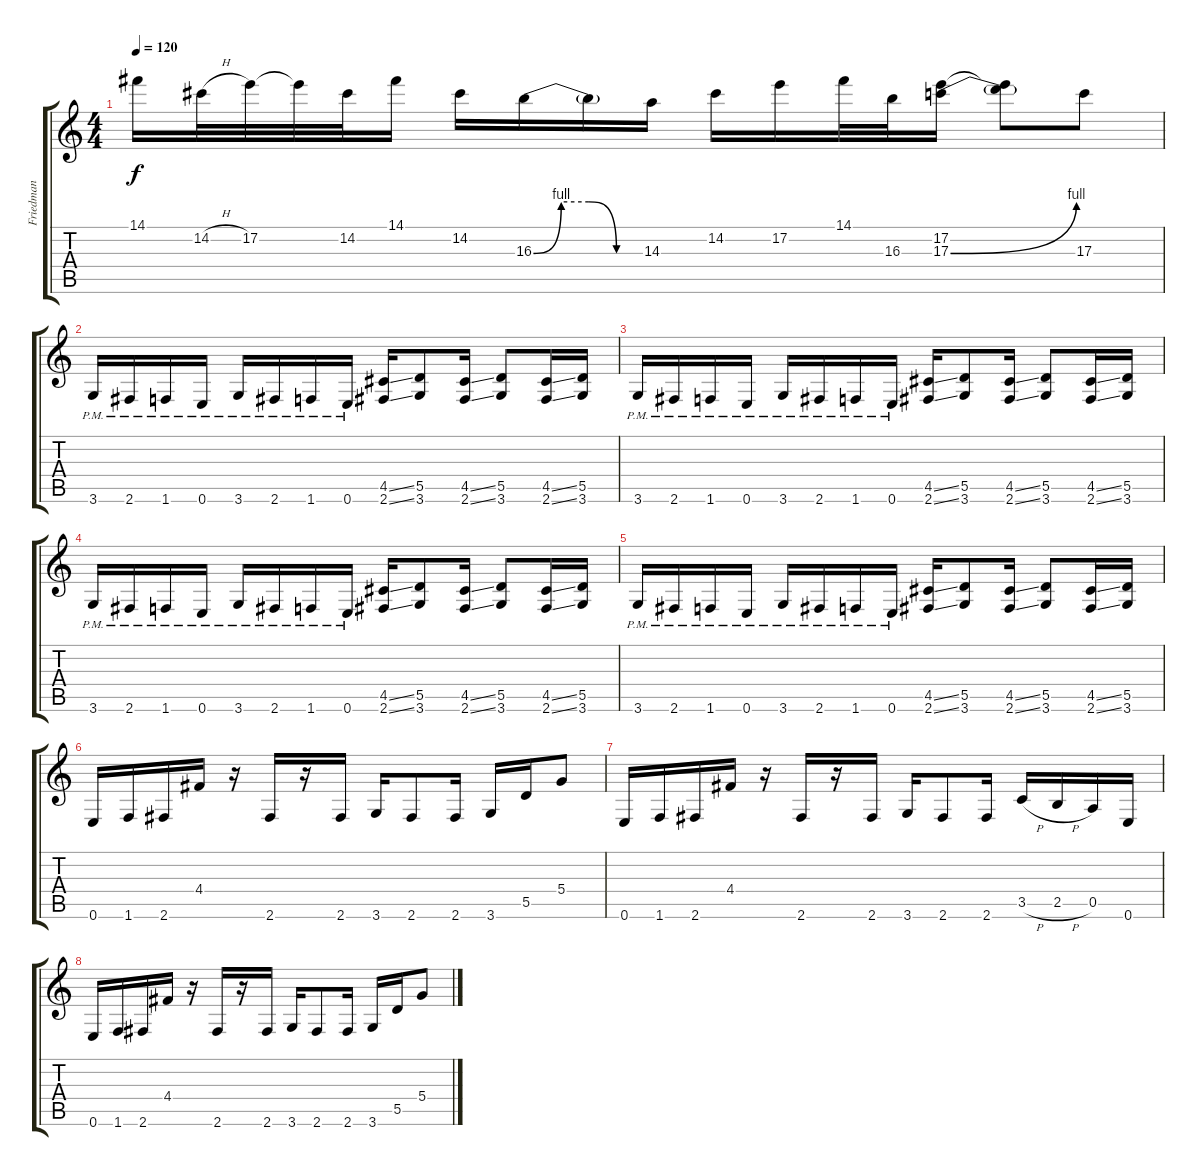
\track ("Friedman" "Friedman") {instrument distortionguitar}
\staff {score tabs}
\tuning (E4 B3 G3 D3 A2 E2) {hide}
\ts (4 4)
\tempo 120
\clef g2
\ks c
14.1.16{dy f} 14.2{h}.32 17.2.32 17.2{t}.32 14.2.32 14.1.16 14.2.16 16.3{be (custom 0 0 15 4 30 4 45 0 60 0)}.16 16.3{t}.16 14.3.16 14.2.16 17.2.16 14.1.32 16.3.32 (17.2 17.3{be (bend 0 0 60 4)}).16 (17.2{t} 17.3{t}).8 17.3.8 |
3.6{pm}.16 2.6{pm}.16 1.6{pm}.16 0.6{pm}.16 3.6{pm}.16 2.6{pm}.16 1.6{pm}.16 0.6{pm}.16 (4.5{ss} 2.6{ss}).16 (5.5 3.6).8 (4.5{ss} 2.6{ss}).16 (5.5 3.6).8 (4.5{ss} 2.6{ss}).16 (5.5 3.6).16 |
3.6{pm}.16 2.6{pm}.16 1.6{pm}.16 0.6{pm}.16 3.6{pm}.16 2.6{pm}.16 1.6{pm}.16 0.6{pm}.16 (4.5{ss} 2.6{ss}).16 (5.5 3.6).8 (4.5{ss} 2.6{ss}).16 (5.5 3.6).8 (4.5{ss} 2.6{ss}).16 (5.5 3.6).16 |
3.6{pm}.16 2.6{pm}.16 1.6{pm}.16 0.6{pm}.16 3.6{pm}.16 2.6{pm}.16 1.6{pm}.16 0.6{pm}.16 (4.5{ss} 2.6{ss}).16 (5.5 3.6).8 (4.5{ss} 2.6{ss}).16 (5.5 3.6).8 (4.5{ss} 2.6{ss}).16 (5.5 3.6).16 |
3.6{pm}.16 2.6{pm}.16 1.6{pm}.16 0.6{pm}.16 3.6{pm}.16 2.6{pm}.16 1.6{pm}.16 0.6{pm}.16 (4.5{ss} 2.6{ss}).16 (5.5 3.6).8 (4.5{ss} 2.6{ss}).16 (5.5 3.6).8 (4.5{ss} 2.6{ss}).16 (5.5 3.6).16 |
0.6.16 1.6.16 2.6.16 4.4.16 r.16 2.6.16 r.16 2.6.16 3.6.16 2.6.8 2.6.16 3.6.16 5.5.16 5.4.8 |
0.6.16 1.6.16 2.6.16 4.4.16 r.16 2.6.16 r.16 2.6.16 3.6.16 2.6.8 2.6.16 3.5{h}.16 2.5{h}.16 0.5.16 0.6.16 |
0.6.16 1.6.16 2.6.16 4.4.16 r.16 2.6.16 r.16 2.6.16 3.6.16 2.6.8 2.6.16 3.6.16 5.5.16 5.4.8
